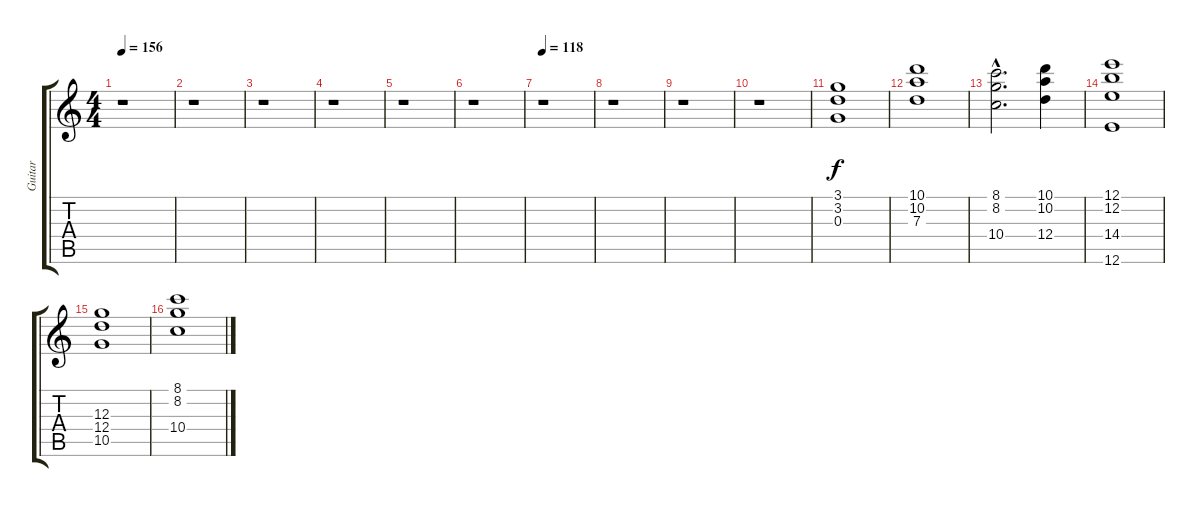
\track (" Guitar" " Guitar") {instrument distortionguitar}
\staff {score tabs}
\tuning (E4 B3 G3 D3 A2 E2) {hide}
\ts (4 4)
\tempo 156
\clef g2
\ks c
r.1{dy f} |
r.1 |
r.1 |
r.1 |
r.1 |
r.1 |
\tempo 118
r.1 |
r.1 |
r.1 |
r.1 |
(3.1 3.2 0.3).1 |
(10.1 10.2 7.3).1 |
(8.1{hac} 8.2{hac} 10.4{hac}).2{d} (10.1 10.2 12.4).4 |
(12.1 12.2 14.4 12.6).1 |
(12.3 12.4 10.5).1 |
(8.1 8.2 10.4).1
